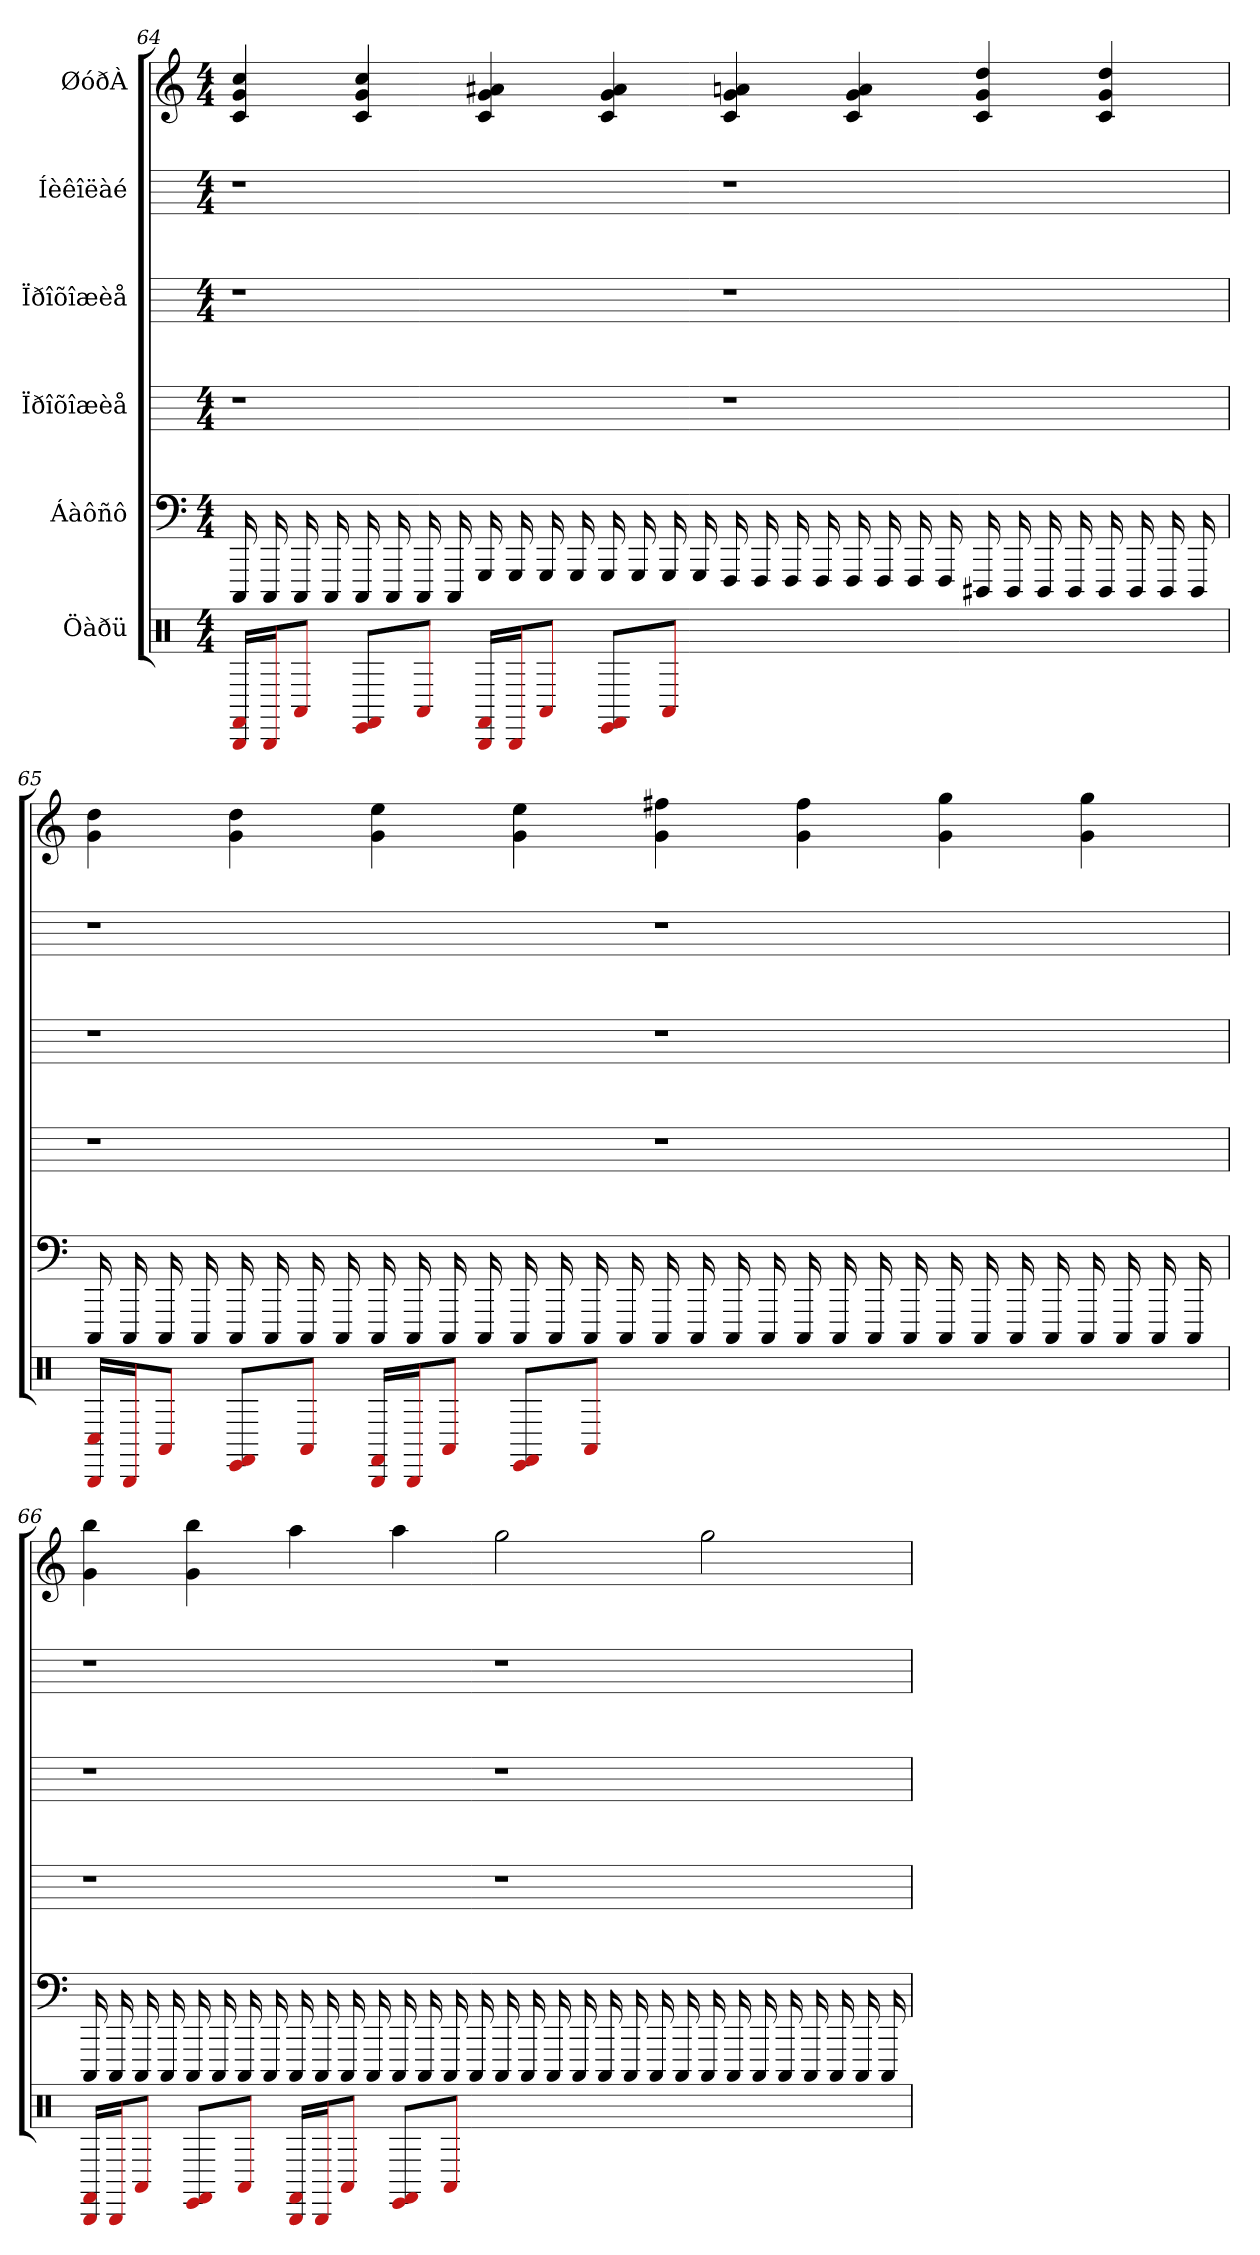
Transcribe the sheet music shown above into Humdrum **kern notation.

**kern	**kern	**kern	**kern	**kern	**kern
*part6	*part5	*part4	*part3	*part2	*part1
*staff6	*staff5	*staff4	*staff3	*staff2	*staff1
*I"Öàðü	*I"Áàôñô	*I"Ïðîõîæèå	*I"Ïðîõîæèå	*I"Íèêîëàé	*I"ØóðÀ
*clefX	*	*	*	*	*
*k[]	*k[]	*k[]	*k[]	*k[]	*k[]
*M4/4	*M4/4	*M4/4	*M4/4	*M4/4	*M4/4
=64	=64	=64	=64	=64	=64
16BBB/ 16FF#/LL	16CCC	1r	1r	1r	4cc 4g 4c
16BBB/J	16CCC	.	.	.	.
8AA#/J	16CCC	.	.	.	.
.	16CCC	.	.	.	.
8EE/ 8FF#/L	16CCC	.	.	.	4cc 4g 4c
.	16CCC	.	.	.	.
8AA#/J	16CCC	.	.	.	.
.	16CCC	.	.	.	.
16BBB/ 16FF#/LL	16GGG	.	.	.	4a# 4g 4c
16BBB/J	16GGG	.	.	.	.
8AA#/J	16GGG	.	.	.	.
.	16GGG	.	.	.	.
8EE/ 8FF#/L	16GGG	.	.	.	4a# 4g 4c
.	16GGG	.	.	.	.
8AA#/J	16GGG	.	.	.	.
.	16GGG	.	.	.	.
1ryy	16FFF	1r	1r	1r	4a 4g 4c
.	16FFF	.	.	.	.
.	16FFF	.	.	.	.
.	16FFF	.	.	.	.
.	16FFF	.	.	.	4a 4g 4c
.	16FFF	.	.	.	.
.	16FFF	.	.	.	.
.	16FFF	.	.	.	.
.	16DDD#	.	.	.	4dd 4g 4c
.	16DDD#	.	.	.	.
.	16DDD#	.	.	.	.
.	16DDD#	.	.	.	.
.	16DDD#	.	.	.	4dd 4g 4c
.	16DDD#	.	.	.	.
.	16DDD#	.	.	.	.
.	16DDD#	.	.	.	.
=65	=65	=65	=65	=65	=65
16BBB/ 16C#/LL	16CCC	1r	1r	1r	4dd 4g
16BBB/J	16CCC	.	.	.	.
8AA#/J	16CCC	.	.	.	.
.	16CCC	.	.	.	.
8EE/ 8FF#/L	16CCC	.	.	.	4dd 4g
.	16CCC	.	.	.	.
8AA#/J	16CCC	.	.	.	.
.	16CCC	.	.	.	.
16BBB/ 16FF#/LL	16CCC	.	.	.	4ee 4g
16BBB/J	16CCC	.	.	.	.
8AA#/J	16CCC	.	.	.	.
.	16CCC	.	.	.	.
8EE/ 8FF#/L	16CCC	.	.	.	4ee 4g
.	16CCC	.	.	.	.
8AA#/J	16CCC	.	.	.	.
.	16CCC	.	.	.	.
1ryy	16CCC	1r	1r	1r	4ff# 4g
.	16CCC	.	.	.	.
.	16CCC	.	.	.	.
.	16CCC	.	.	.	.
.	16CCC	.	.	.	4ff# 4g
.	16CCC	.	.	.	.
.	16CCC	.	.	.	.
.	16CCC	.	.	.	.
.	16CCC	.	.	.	4gg 4g
.	16CCC	.	.	.	.
.	16CCC	.	.	.	.
.	16CCC	.	.	.	.
.	16CCC	.	.	.	4gg 4g
.	16CCC	.	.	.	.
.	16CCC	.	.	.	.
.	16CCC	.	.	.	.
=66	=66	=66	=66	=66	=66
16BBB/ 16FF#/LL	16CCC	1r	1r	1r	4bb 4g
16BBB/J	16CCC	.	.	.	.
8AA#/J	16CCC	.	.	.	.
.	16CCC	.	.	.	.
8EE/ 8FF#/L	16CCC	.	.	.	4bb 4g
.	16CCC	.	.	.	.
8AA#/J	16CCC	.	.	.	.
.	16CCC	.	.	.	.
16BBB/ 16FF#/LL	16CCC	.	.	.	4aa
16BBB/J	16CCC	.	.	.	.
8AA#/J	16CCC	.	.	.	.
.	16CCC	.	.	.	.
8EE/ 8FF#/L	16CCC	.	.	.	4aa
.	16CCC	.	.	.	.
8AA#/J	16CCC	.	.	.	.
.	16CCC	.	.	.	.
1ryy	16CCC	1r	1r	1r	2gg
.	16CCC	.	.	.	.
.	16CCC	.	.	.	.
.	16CCC	.	.	.	.
.	16CCC	.	.	.	.
.	16CCC	.	.	.	.
.	16CCC	.	.	.	.
.	16CCC	.	.	.	.
.	16CCC	.	.	.	2gg
.	16CCC	.	.	.	.
.	16CCC	.	.	.	.
.	16CCC	.	.	.	.
.	16CCC	.	.	.	.
.	16CCC	.	.	.	.
.	16CCC	.	.	.	.
.	16CCC	.	.	.	.
=	=	=	=	=	=
*-	*-	*-	*-	*-	*-
